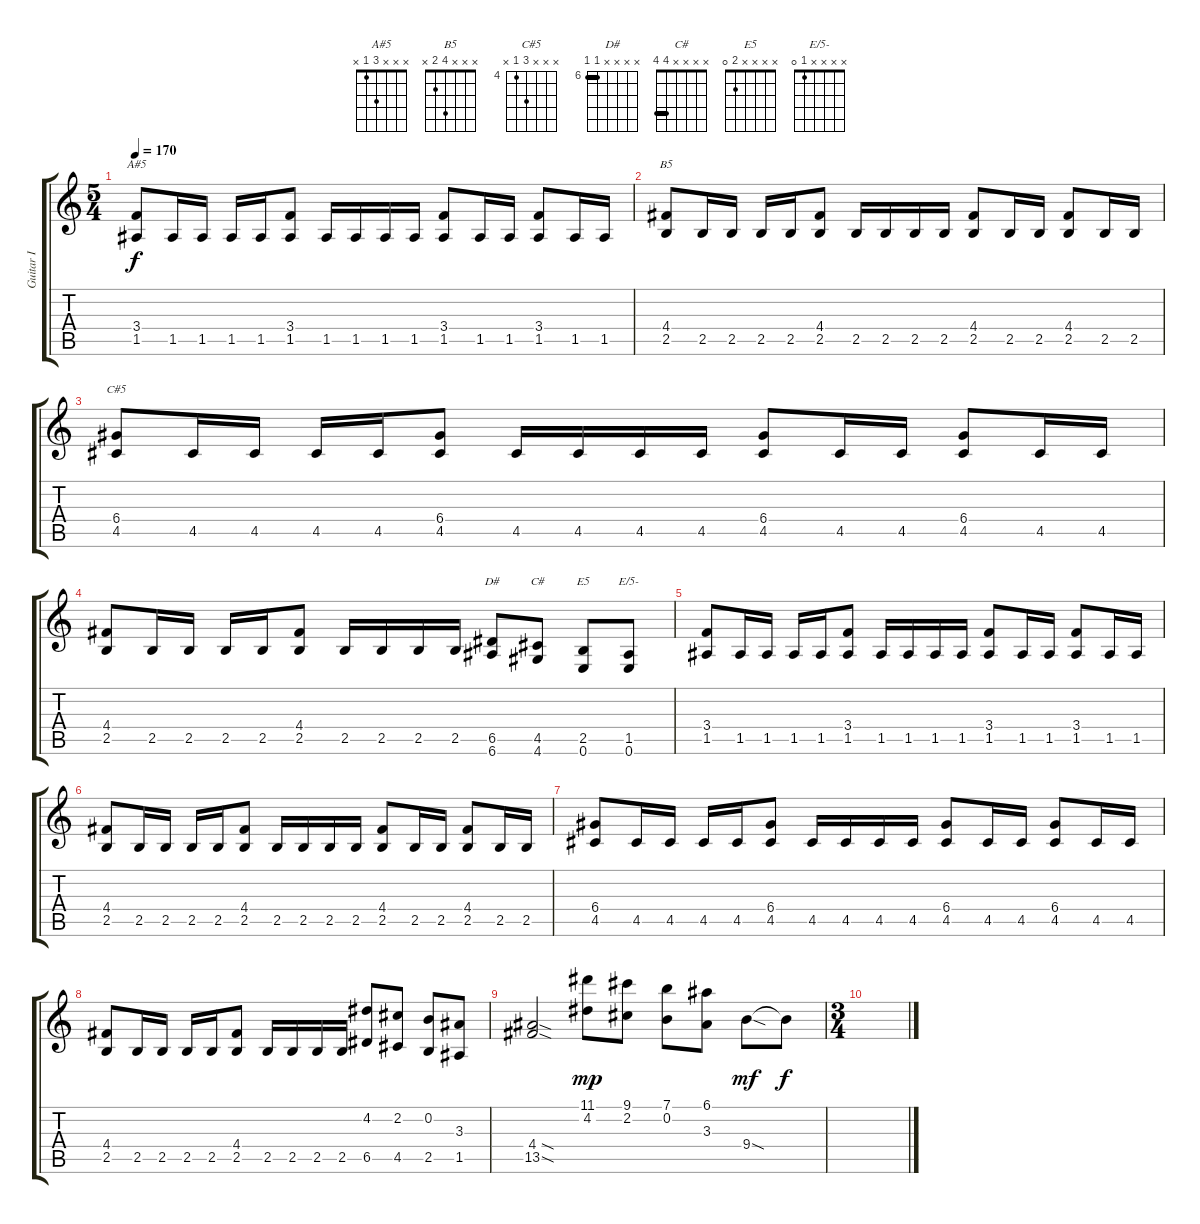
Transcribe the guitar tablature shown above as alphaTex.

\track ("Guitar I" "Guitar I") {instrument distortionguitar}
\staff {score tabs}
\tuning (E4 B3 G3 D3 A2 E2) {hide}
\chord ("A#5" x x x 3 1 x)
\chord ("B5" x x x 4 2 x)
\chord ("C#5" x x x 6 4 x) {firstfret 4}
\chord ("D#" x x x x 6 6) {firstfret 6 barre 6}
\chord ("C#" x x x x 4 4) {barre 4}
\chord ("E5" x x x x 2 0)
\chord ("E/5-" x x x x 1 0)
\ts (5 4)
\tempo 170
\clef g2
\ks c
(3.4 1.5).8{ch "A#5" dy f instrument distortionguitar} 1.5.16 1.5.16 1.5.16 1.5.16 (3.4 1.5).8 1.5.16 1.5.16 1.5.16 1.5.16 (3.4 1.5).8 1.5.16 1.5.16 (3.4 1.5).8 1.5.16 1.5.16 |
(4.4 2.5).8{ch "B5"} 2.5.16 2.5.16 2.5.16 2.5.16 (4.4 2.5).8 2.5.16 2.5.16 2.5.16 2.5.16 (4.4 2.5).8 2.5.16 2.5.16 (4.4 2.5).8 2.5.16 2.5.16 |
(6.4 4.5).8{ch "C#5"} 4.5.16 4.5.16 4.5.16 4.5.16 (6.4 4.5).8 4.5.16 4.5.16 4.5.16 4.5.16 (6.4 4.5).8 4.5.16 4.5.16 (6.4 4.5).8 4.5.16 4.5.16 |
(4.4 2.5).8 2.5.16 2.5.16 2.5.16 2.5.16 (4.4 2.5).8 2.5.16 2.5.16 2.5.16 2.5.16 (6.5 6.6).8{ch "D#"} (4.5 4.6).8{ch "C#"} (2.5 0.6).8{ch "E5"} (1.5 0.6).8{ch "E/5-"} |
(3.4 1.5).8 1.5.16 1.5.16 1.5.16 1.5.16 (3.4 1.5).8 1.5.16 1.5.16 1.5.16 1.5.16 (3.4 1.5).8 1.5.16 1.5.16 (3.4 1.5).8 1.5.16 1.5.16 |
(4.4 2.5).8 2.5.16 2.5.16 2.5.16 2.5.16 (4.4 2.5).8 2.5.16 2.5.16 2.5.16 2.5.16 (4.4 2.5).8 2.5.16 2.5.16 (4.4 2.5).8 2.5.16 2.5.16 |
(6.4 4.5).8 4.5.16 4.5.16 4.5.16 4.5.16 (6.4 4.5).8 4.5.16 4.5.16 4.5.16 4.5.16 (6.4 4.5).8 4.5.16 4.5.16 (6.4 4.5).8 4.5.16 4.5.16 |
(4.4 2.5).8 2.5.16 2.5.16 2.5.16 2.5.16 (4.4 2.5).8 2.5.16 2.5.16 2.5.16 2.5.16 (4.2 6.5).8 (2.2 4.5).8 (0.2 2.5).8 (3.3 1.5).8 |
(4.4{sod} 13.5{sod}).2 (11.1 4.2).8{dy mp} (9.1 2.2).8 (7.1 0.2).8 (6.1 3.3).8 9.4{sod}.8{dy mf} 9.4{t}.8{dy f} |
\ts (3 4)
